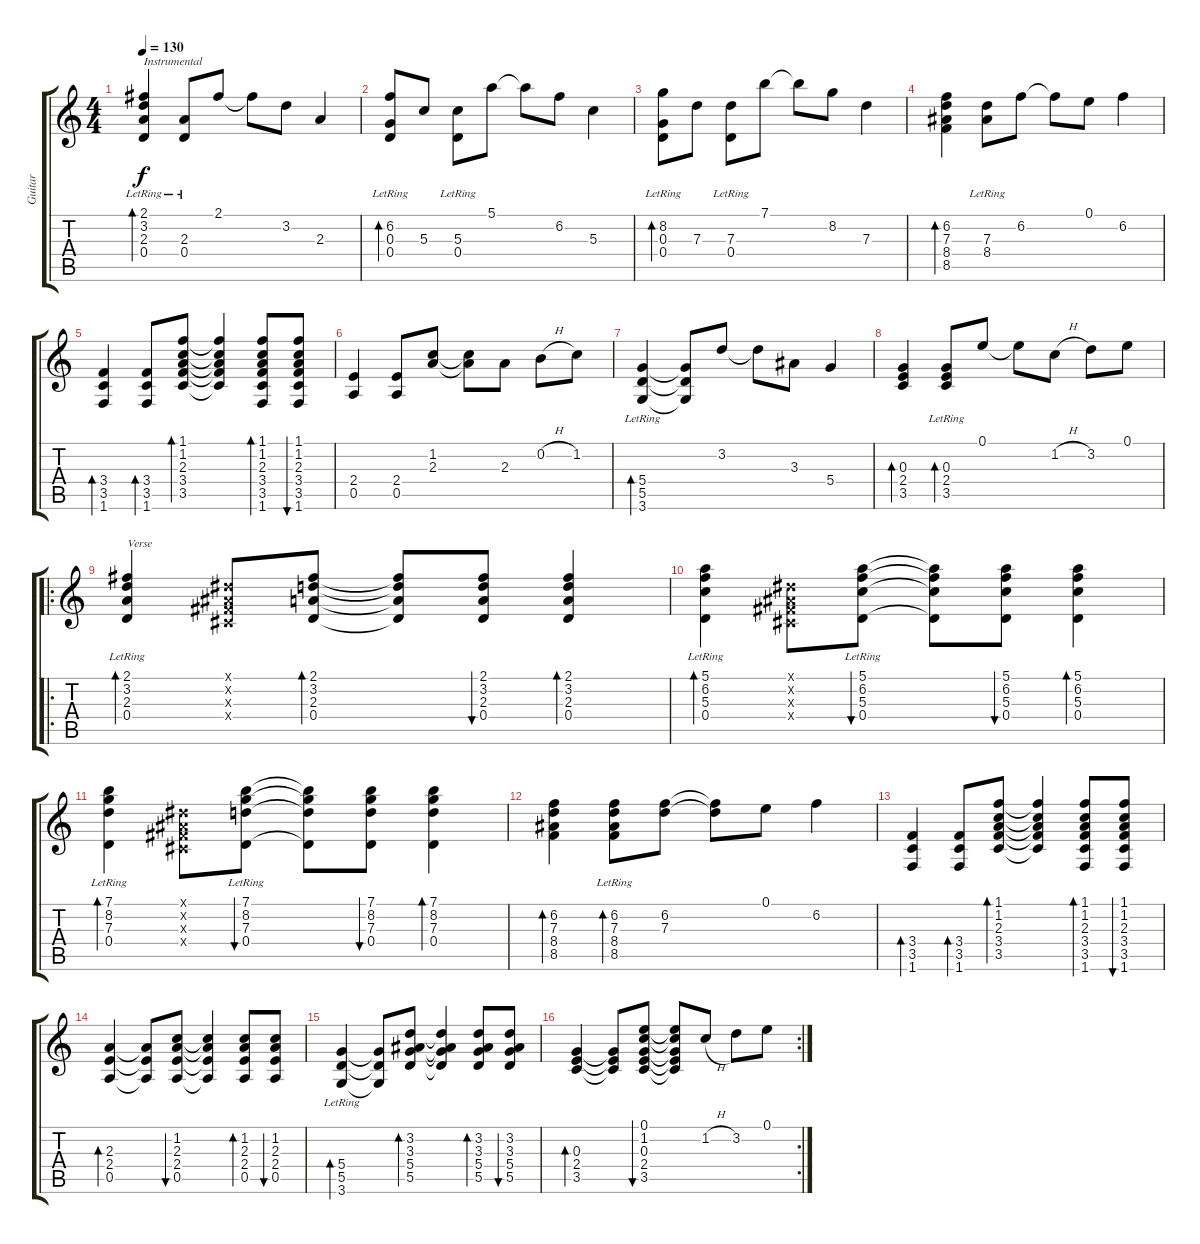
\track ("Guitar" "Guitar") {instrument acousticguitarsteel}
\staff {score tabs}
\tuning (E4 B3 G3 D3 A2 E2) {hide}
\ts (4 4)
\tempo 130
\clef g2
\ks c
(2.1{lr} 3.2{lr} 2.3{lr} 0.4{lr}).4{bd 120 txt "Instrumental" dy f} (2.3{lr} 0.4{lr}).8 2.1.8 2.1{t}.8 3.2.8 2.3.4 |
(6.2 0.3{lr} 0.4).8{bd 120} 5.3.8 (5.3{lr} 0.4{lr}).8 5.1.8 5.1{t}.8 6.2.8 5.3.4 |
(8.2 0.3{lr} 0.4).8{bd 120} 7.3.8 (7.3{lr} 0.4{lr}).8 7.1.8 7.1{t}.8 8.2.8 7.3.4 |
(6.2 7.3 8.4 8.5).4{bd 120} (7.3{lr} 8.4{lr}).8 6.2.8 6.2{t}.8 0.1.8 6.2.4 |
(3.4 3.5 1.6).4{bd 120} (3.4 3.5 1.6).8{bd 120} (1.1 1.2 2.3 3.4 3.5).8{bd 60} (1.1{t} 1.2{t} 2.3{t} 3.4{t} 3.5{t}).4 (1.1 1.2 2.3 3.4 3.5 1.6).8{bd 60} (1.1 1.2 2.3 3.4 3.5 1.6).8{bu 60} |
(2.4 0.5).4 (2.4 0.5).8 (1.2 2.3).8 (1.2{t} 2.3{t}).8 2.3.8 0.2{h}.8 1.2.8 |
(5.4{lr} 5.5{lr} 3.6{lr}).4{bd 120} (5.4{t} 5.5{t} 3.6{t}).8 3.2.8 3.2{t}.8 3.3.8 5.4.4 |
(0.3 2.4 3.5).4{bd 120} (0.3{lr} 2.4{lr} 3.5{lr}).8{bd 120} 0.1.8 0.1{t}.8 1.2{h}.8 3.2.8 0.1.8 |
\ro
(2.1{lr} 3.2{lr} 2.3{lr} 0.4{lr}).4{bd 120 txt "Verse"} (-1.1{x} -1.2{x} -1.3{x} -1.4{x}).8 (2.1 3.2 2.3 0.4).8{bd 60} (2.1{t} 3.2{t} 2.3{t} 0.4{t}).8 (2.1 3.2 2.3 0.4).8{bu 60} (2.1 3.2 2.3 0.4).4{bd 60} |
(5.1 6.2 5.3{lr} 0.4).4{bd 120} (-1.1{x} -1.2{x} -1.3{x} -1.4{x}).8 (5.1 6.2 5.3{lr} 0.4{lr}).8{bu 60} (5.1{t} 6.2{t} 5.3{t} 0.4{t}).8 (5.1 6.2 5.3 0.4).8{bu 60} (5.1 6.2 5.3 0.4).4{bd 60} |
(7.1 8.2 7.3{lr} 0.4).4{bd 120} (-1.1{x} -1.2{x} -1.3{x} -1.4{x}).8 (7.1 8.2 7.3{lr} 0.4{lr}).8{bu 60} (7.1{t} 8.2{t} 7.3{t} 0.4{t}).8 (7.1 8.2 7.3 0.4).8{bu 60} (7.1 8.2 7.3 0.4).4{bd 60} |
(6.2 7.3 8.4 8.5).4{bd 60} (6.2 7.3{lr} 8.4{lr} 8.5).8{bd 60} (6.2 7.3).8 (6.2{t} 7.3{t}).8 0.1.8 6.2.4 |
(3.4 3.5 1.6).4{bd 120} (3.4 3.5 1.6).8{bd 120} (1.1 1.2 2.3 3.4 3.5).8{bd 60} (1.1{t} 1.2{t} 2.3{t} 3.4{t} 3.5{t}).4 (1.1 1.2 2.3 3.4 3.5 1.6).8{bd 60} (1.1 1.2 2.3 3.4 3.5 1.6).8{bu 60} |
(2.3 2.4 0.5).4{bd 60} (2.3{t} 2.4{t} 0.5{t}).8 (1.2 2.3 2.4 0.5).8{bu 60} (1.2{t} 2.3{t} 2.4{t} 0.5{t}).4 (1.2 2.3 2.4 0.5).8{bd 60} (1.2 2.3 2.4 0.5).8{bu 60} |
(5.4{lr} 5.5{lr} 3.6{lr}).4{bd 120} (5.4{t} 5.5{t} 3.6{t}).8 (3.2 3.3 5.4 5.5).8{bd 60} (3.2{t} 3.3{t} 5.4{t} 5.5{t}).4 (3.2 3.3 5.4 5.5).8{bd 60} (3.2 3.3 5.4 5.5).8{bu 60} |
\rc 2
(0.3 2.4 3.5).4{bd 120} (0.3{t} 2.4{t} 3.5{t}).8 (0.1 1.2 0.3 2.4 3.5).8{bu 60} (0.1{t} 1.2{t} 0.3{t} 2.4{t} 3.5{t}).8 1.2{h}.8 3.2.8 0.1.8
